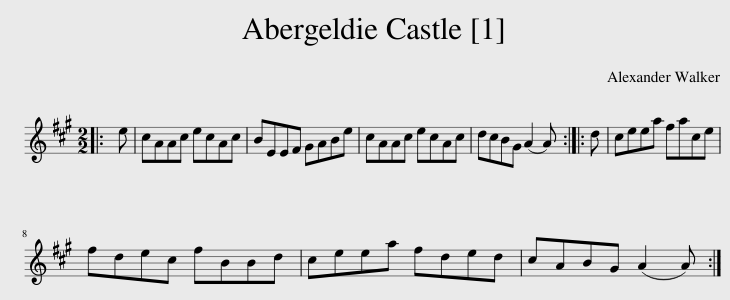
X:1
L:1/8
M:2/2
I:linebreak $
K:A
V:1 treble
V:1
|: e | cAAc ecAc | BEEF GABe | cAAc ecAc | dcBG (A2 A) :: %5
 d | ceea face |$ fdec fBBd | ceea fded | cABG (A2 A) :| %10
